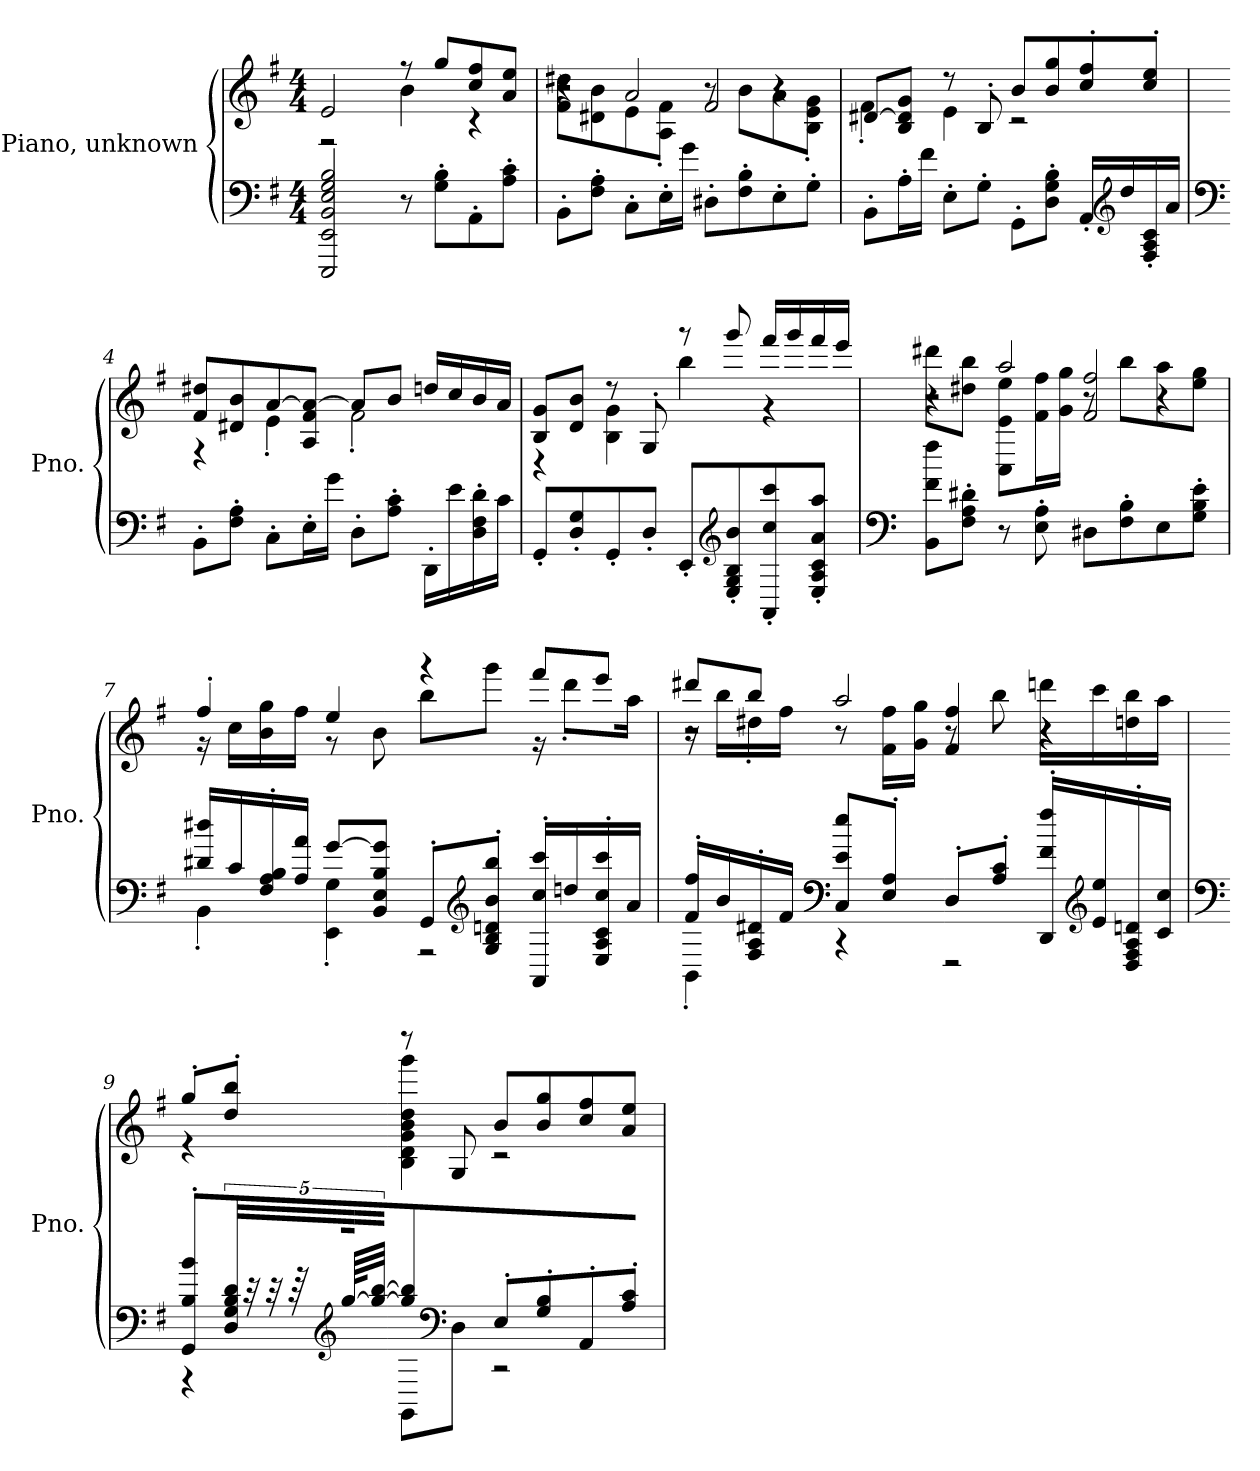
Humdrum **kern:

**kern	**kern
*part1	*part1
*staff2	*staff1
*I"Piano, unknown	*
*I'Pno.	*
*clefF4	*clefG2
*k[f#]	*k[f#]
*M4/4	*M4/4
*MM120	*MM120
=1	=1
*	*^
2EEE/ 2EE/ 2BB/ 2E/ 2G/ 2B/	2e/	2r
8r	8r	4b\
8G\' 8B\'L	8gg/L	.
8AA'\	8cc/ 8ff#/	4r
8A\' 8c\'J	8a/ 8ee/J	.
=2	=2	=2
*	*	*^
8BB'\L	4r	8f#\ 8dd#X\L	2r
8F#\' 8A\'J	.	8d#X\ 8b\	.
8C'\L	2a/	8e\	.
16E'\L	.	8A\' 8f#\'J	.
16g\JJ	.	.	.
8D#X'\L	.	8r	2f#/
8F#\' 8B\'	.	8b\L	.
8E'\	4r	8a\	.
8G'\J	.	8B\' 8e\' 8g\'J	.
*	*	*v	*v
=3	=3	=3
8BB'\L	[8d#X/L	4f#'\
16A'\L	8B/ 8d#/] 8g/J	.
16f#\JJ	.	.
8E'\L	8r	4e\
8G'\J	8B'/	.
8GG'\L	8b/L	2r
8D\' 8G\' 8B\'J	8b/ 8gg/	.
16AA'/LL	8cc/' 8ff#/'	.
*clefG2	*	*
16dd/	.	.
16F#/' 16A/' 16c/'	8cc/' 8ee/'J	.
16a/JJ	.	.
!!LO:LB:g=z	!!
=4	=4	=4
*clefF4	*	*
8BB'\L	8f#/ 8dd#X/L	4r
8F#\' 8A\'J	8d#X/ 8b/	.
8C'\L	[8a/	4e'\
16E'\L	8A/ 8f#/ 8a/_J	.
16g\JJ	.	.
8D'\L	8a/L]	2f#'\
8A\' 8c\'J	8b/J	.
16DD'\LL	16ddn/LL	.
16e\	16cc/	.
16D\' 16F#\' 16d\'	16b/	.
16c\JJ	16a/JJ	.
=5	=5	=5
8GG'/L	8B/ 8g/L	4r
8D/' 8G/'	8d/ 8b/J	.
8GG'/	8r	4B\ 4g\
8D'/J	8G'/	.
8EE'/L	8r	4bb\
*clefG2	*	*
8E/' 8G/' 8B/' 8b/'	8ggg/	.
8AA/' 8cc/' 8ccc/'	16fff#/LL	4r
.	16ggg/	.
8E/' 8A/' 8c/' 8a/' 8aa/'J	16fff#/	.
.	16eee/JJ	.
*	*v	*v
=6	=6
*clefF4	*
*	*^
*	*	*^
8BB\ 8f#\ 8ff#\L	4r	8ddd#X\L	2r
8F#\' 8A\' 8d#X\'J	.	8dd#X\ 8bb\J	.
8r	2aa/	8C\ 8e\ 8ee\L	.
8E\' 8A\'	.	16f#\ 16ff#\L	.
.	.	16g\ 16gg\JJ	.
8D#X\L	.	8r	2f#/ 2ff#/
8F#\' 8B\'	.	8bb\L	.
8E\	4r	8aa\	.
8G\' 8B\' 8e\'J	.	8ee\ 8gg\J	.
*	*	*v	*v
!!LO:LB:g=z
=7	=7	=7
*^	*	*
16d#X/ 16dd#X/LL	4BB'\	4ff#'/	16r
16c/	.	.	16cc\LL
16F#/' 16A/' 16B/'	.	.	16b\ 16gg\
16A/ 16a/JJ	.	.	16ff#\JJ
[8g/L	4EE\' 4G\'	4ee/	8r
8BB/ 8E/ 8B/ 8g/]J	.	.	8b\
8GG'/L	2r	4r	8bb\L
*clefG2	*	*	*
8G/' 8B/' 8dn/' 8b/' 8bb/'J	.	.	8ggg\J
16AA/' 16cc/' 16ccc/'LL	.	8fff#/L	16r
16ddn/	.	.	8ddd'\L
16E/' 16A/' 16c/' 16cc/' 16ccc/'	.	8eee/J	.
16a/JJ	.	.	16aa\Jk
=8	=8	=8	=8
*	*	*	*^
16f#/' 16ff#/'LL	4BB'\	8ddd#X/L	16r	2r
16b/	.	.	16bb\LL	.
16F#/' 16A/' 16d#X/'	.	8bb/J	16dd#X'\	.
16f#/JJ	.	.	16ff#\JJ	.
*clefF4	*	*	*	*
8C/ 8e/ 8ee/L	4r	2aa/	8r	.
8E/' 8A/'J	.	.	16f#\ 16ff#\LL	.
.	.	.	16g\ 16gg\JJ	.
8D'/L	2r	.	8r	4f#/ 4ff#/
8A/' 8c/'J	.	.	8bb\	.
16DD/' 16f#/' 16ff#/'LL	.	4r	16dddn\LL	4r
*clefG2	*	*	*	*
16e/ 16ee/	.	.	16ccc\	.
16D/' 16F#/' 16A/' 16dn/'	.	.	16ddn\ 16bb\	.
16c/ 16cc/JJ	.	.	16aa\JJ	.
*	*	*v	*v	*v
!!LO:LB:g=z
=9	=9	=9
*clefF4	*	*
*	*	*^
8GG/' 8B/' 8b/'L	4r	8gg'/L	4r
40D/ 40G/ 40B/ 40d/Jkk	.	8dd/' 8bb/'J	.
40r	.	.	.
40r	.	.	.
80r	.	.	.
*clefG2	*	*	*
[80gg/KLLL	.	.	.
40gg/_ [40bb/JJJ	.	.	.
4gg/] 4bb/]	8GG\L	8r	4B\ 4d\ 4g\ 4b\ 4dd\ 4ggg\
*clefF4	*	*	*
.	8D\J	8G/	.
8E'/L	2r	8b/L	2r
8G/' 8B/'	.	8b/ 8gg/	.
8AA'/	.	8cc/ 8ff#/	.
8A/' 8c/'J	.	8a/ 8ee/J	.
*v	*v	*	*
*	*v	*v
=	=
*-	*-
